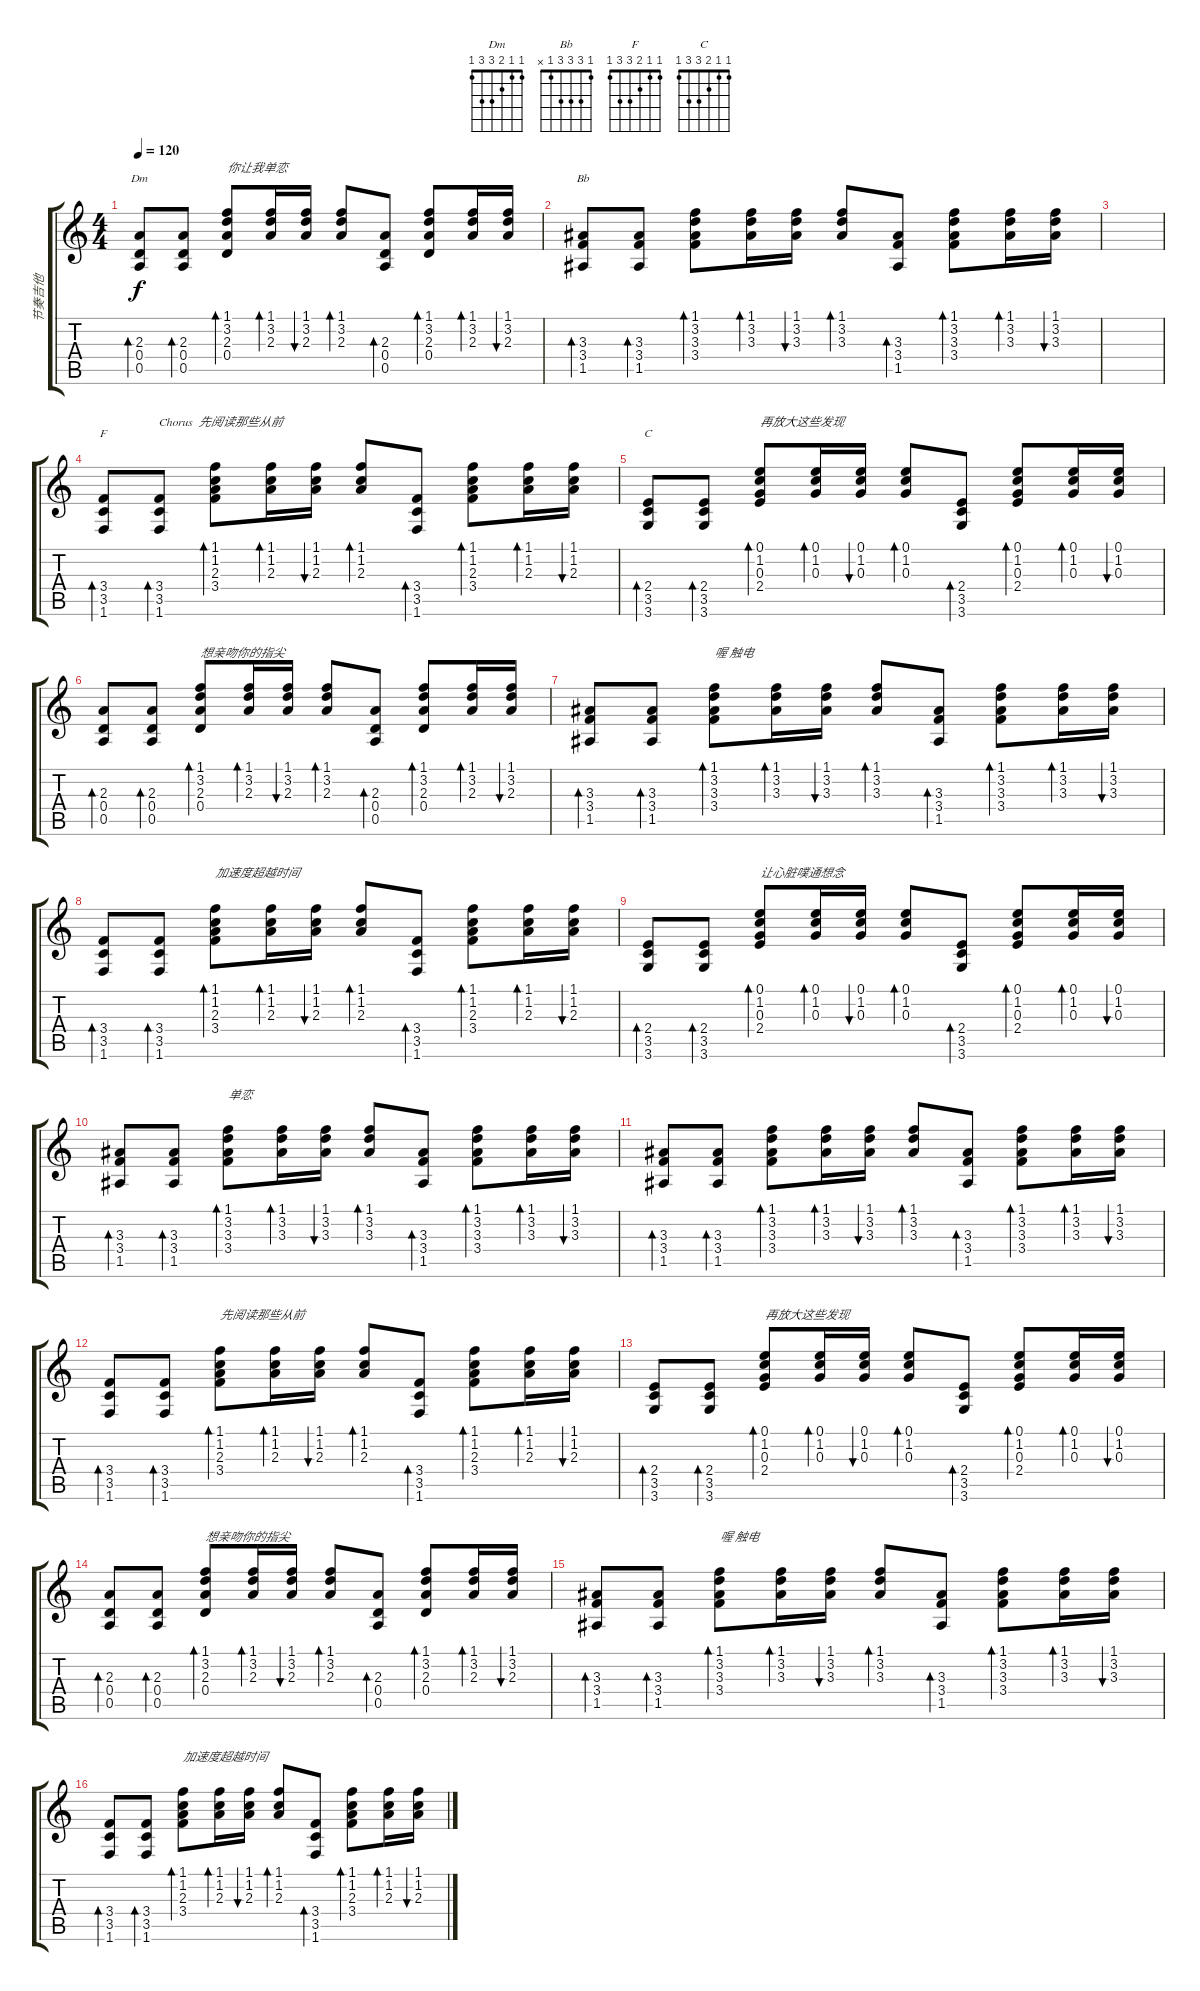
\track ("节奏吉他" "节奏吉他") {instrument acousticguitarsteel}
\staff {score tabs}
\tuning (E4 B3 G3 D3 A2 E2) {hide}
\chord ("Dm" 1 1 2 3 3 1)
\chord ("Bb" 1 3 3 3 1 x)
\chord ("F" 1 1 2 3 3 1)
\chord ("C" 1 1 2 3 3 1)
\ts (4 4)
\tempo 120
\clef g2
\ks c
(2.3 0.4 0.5).8{bd 60 ch "Dm" dy f} (2.3 0.4 0.5).8{bd 60} (1.1 3.2 2.3 0.4).8{bd 60 txt "你让我单恋"} (1.1 3.2 2.3).16{bd 60} (1.1 3.2 2.3).16{bu 60} (1.1 3.2 2.3).8{bd 60} (2.3 0.4 0.5).8{bd 60} (1.1 3.2 2.3 0.4).8{bd 60} (1.1 3.2 2.3).16{bd 30} (1.1 3.2 2.3).16{bu 30} |
(3.3 3.4 1.5).8{bd 60 ch "Bb"} (3.3 3.4 1.5).8{bd 60} (1.1 3.2 3.3 3.4).8{bd 60} (1.1 3.2 3.3).16{bd 60} (1.1 3.2 3.3).16{bu 60} (1.1 3.2 3.3).8{bd 60} (3.3 3.4 1.5).8{bd 60} (1.1 3.2 3.3 3.4).8{bd 60} (1.1 3.2 3.3).16{bd 30} (1.1 3.2 3.3).16{bu 30} |
|
(3.4 3.5 1.6).8{bd 60 ch "F"} (3.4 3.5 1.6).8{bd 60 txt "Chorus  先阅读那些从前"} (1.1 1.2 2.3 3.4).8{bd 60} (1.1 1.2 2.3).16{bd 60} (1.1 1.2 2.3).16{bu 60} (1.1 1.2 2.3).8{bd 60} (3.4 3.5 1.6).8{bd 60} (1.1 1.2 2.3 3.4).8{bd 60} (1.1 1.2 2.3).16{bd 30} (1.1 1.2 2.3).16{bu 30} |
(2.4 3.5 3.6).8{bd 60 ch "C"} (2.4 3.5 3.6).8{bd 60} (0.1 1.2 0.3 2.4).8{bd 60 txt "再放大这些发现"} (0.1 1.2 0.3).16{bd 60} (0.1 1.2 0.3).16{bu 60} (0.1 1.2 0.3).8{bd 60} (2.4 3.5 3.6).8{bd 60} (0.1 1.2 0.3 2.4).8{bd 60} (0.1 1.2 0.3).16{bd 30} (0.1 1.2 0.3).16{bu 30} |
(2.3 0.4 0.5).8{bd 60} (2.3 0.4 0.5).8{bd 60} (1.1 3.2 2.3 0.4).8{bd 60 txt "想亲吻你的指尖"} (1.1 3.2 2.3).16{bd 60} (1.1 3.2 2.3).16{bu 60} (1.1 3.2 2.3).8{bd 60} (2.3 0.4 0.5).8{bd 60} (1.1 3.2 2.3 0.4).8{bd 60} (1.1 3.2 2.3).16{bd 30} (1.1 3.2 2.3).16{bu 30} |
(3.3 3.4 1.5).8{bd 60} (3.3 3.4 1.5).8{bd 60} (1.1 3.2 3.3 3.4).8{bd 60 txt "喔 触电"} (1.1 3.2 3.3).16{bd 60} (1.1 3.2 3.3).16{bu 60} (1.1 3.2 3.3).8{bd 60} (3.3 3.4 1.5).8{bd 60} (1.1 3.2 3.3 3.4).8{bd 60} (1.1 3.2 3.3).16{bd 30} (1.1 3.2 3.3).16{bu 30} |
(3.4 3.5 1.6).8{bd 60} (3.4 3.5 1.6).8{bd 60} (1.1 1.2 2.3 3.4).8{bd 60 txt "加速度超越时间"} (1.1 1.2 2.3).16{bd 60} (1.1 1.2 2.3).16{bu 60} (1.1 1.2 2.3).8{bd 60} (3.4 3.5 1.6).8{bd 60} (1.1 1.2 2.3 3.4).8{bd 60} (1.1 1.2 2.3).16{bd 30} (1.1 1.2 2.3).16{bu 30} |
(2.4 3.5 3.6).8{bd 60} (2.4 3.5 3.6).8{bd 60} (0.1 1.2 0.3 2.4).8{bd 60 txt "让心脏噗通想念"} (0.1 1.2 0.3).16{bd 60} (0.1 1.2 0.3).16{bu 60} (0.1 1.2 0.3).8{bd 60} (2.4 3.5 3.6).8{bd 60} (0.1 1.2 0.3 2.4).8{bd 60} (0.1 1.2 0.3).16{bd 30} (0.1 1.2 0.3).16{bu 30} |
(3.3 3.4 1.5).8{bd 60} (3.3 3.4 1.5).8{bd 60} (1.1 3.2 3.3 3.4).8{bd 60 txt "单恋"} (1.1 3.2 3.3).16{bd 60} (1.1 3.2 3.3).16{bu 60} (1.1 3.2 3.3).8{bd 60} (3.3 3.4 1.5).8{bd 60} (1.1 3.2 3.3 3.4).8{bd 60} (1.1 3.2 3.3).16{bd 30} (1.1 3.2 3.3).16{bu 30} |
(3.3 3.4 1.5).8{bd 60} (3.3 3.4 1.5).8{bd 60} (1.1 3.2 3.3 3.4).8{bd 60} (1.1 3.2 3.3).16{bd 60} (1.1 3.2 3.3).16{bu 60} (1.1 3.2 3.3).8{bd 60} (3.3 3.4 1.5).8{bd 60} (1.1 3.2 3.3 3.4).8{bd 60} (1.1 3.2 3.3).16{bd 30} (1.1 3.2 3.3).16{bu 30} |
(3.4 3.5 1.6).8{bd 60} (3.4 3.5 1.6).8{bd 60} (1.1 1.2 2.3 3.4).8{bd 60 txt "先阅读那些从前"} (1.1 1.2 2.3).16{bd 60} (1.1 1.2 2.3).16{bu 60} (1.1 1.2 2.3).8{bd 60} (3.4 3.5 1.6).8{bd 60} (1.1 1.2 2.3 3.4).8{bd 60} (1.1 1.2 2.3).16{bd 30} (1.1 1.2 2.3).16{bu 30} |
(2.4 3.5 3.6).8{bd 60} (2.4 3.5 3.6).8{bd 60} (0.1 1.2 0.3 2.4).8{bd 60 txt "再放大这些发现"} (0.1 1.2 0.3).16{bd 60} (0.1 1.2 0.3).16{bu 60} (0.1 1.2 0.3).8{bd 60} (2.4 3.5 3.6).8{bd 60} (0.1 1.2 0.3 2.4).8{bd 60} (0.1 1.2 0.3).16{bd 30} (0.1 1.2 0.3).16{bu 30} |
(2.3 0.4 0.5).8{bd 60} (2.3 0.4 0.5).8{bd 60} (1.1 3.2 2.3 0.4).8{bd 60 txt "想亲吻你的指尖"} (1.1 3.2 2.3).16{bd 60} (1.1 3.2 2.3).16{bu 60} (1.1 3.2 2.3).8{bd 60} (2.3 0.4 0.5).8{bd 60} (1.1 3.2 2.3 0.4).8{bd 60} (1.1 3.2 2.3).16{bd 30} (1.1 3.2 2.3).16{bu 30} |
(3.3 3.4 1.5).8{bd 60} (3.3 3.4 1.5).8{bd 60} (1.1 3.2 3.3 3.4).8{bd 60 txt "喔 触电"} (1.1 3.2 3.3).16{bd 60} (1.1 3.2 3.3).16{bu 60} (1.1 3.2 3.3).8{bd 60} (3.3 3.4 1.5).8{bd 60} (1.1 3.2 3.3 3.4).8{bd 60} (1.1 3.2 3.3).16{bd 30} (1.1 3.2 3.3).16{bu 30} |
(3.4 3.5 1.6).8{bd 60} (3.4 3.5 1.6).8{bd 60} (1.1 1.2 2.3 3.4).8{bd 60 txt "加速度超越时间"} (1.1 1.2 2.3).16{bd 60} (1.1 1.2 2.3).16{bu 60} (1.1 1.2 2.3).8{bd 60} (3.4 3.5 1.6).8{bd 60} (1.1 1.2 2.3 3.4).8{bd 60} (1.1 1.2 2.3).16{bd 30} (1.1 1.2 2.3).16{bu 30}
